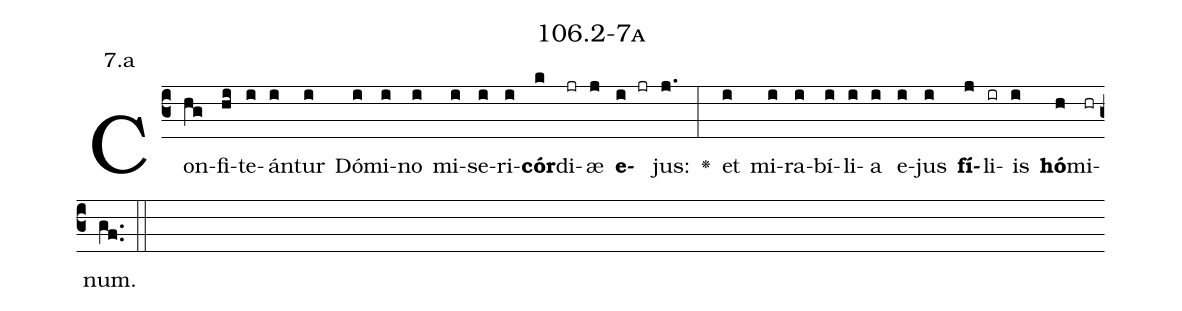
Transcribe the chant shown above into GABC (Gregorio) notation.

name: 106.2-7a;
annotation: 7.a;
%%
(c3)Con(hg)fi(hi)te(i)án(i)tur(i) Dó(i)mi(i)no(i) mi(i)se(i)ri(i)<b>cór</b>(k)di(jr)æ(j) <b>e</b>(i jr)jus:(j.) <v>\greheightstar</v>(:) et(i) mi(i)ra(i)bí(i)li(i)a(i) e(i)jus(i) <b>fí</b>(j)li(ir)is(i) <b>hó</b>(h)mi(hr)num.(gf..) (::)


%E(i) u(i) o(j) u(i) a(h) e.(gf..) (::)
